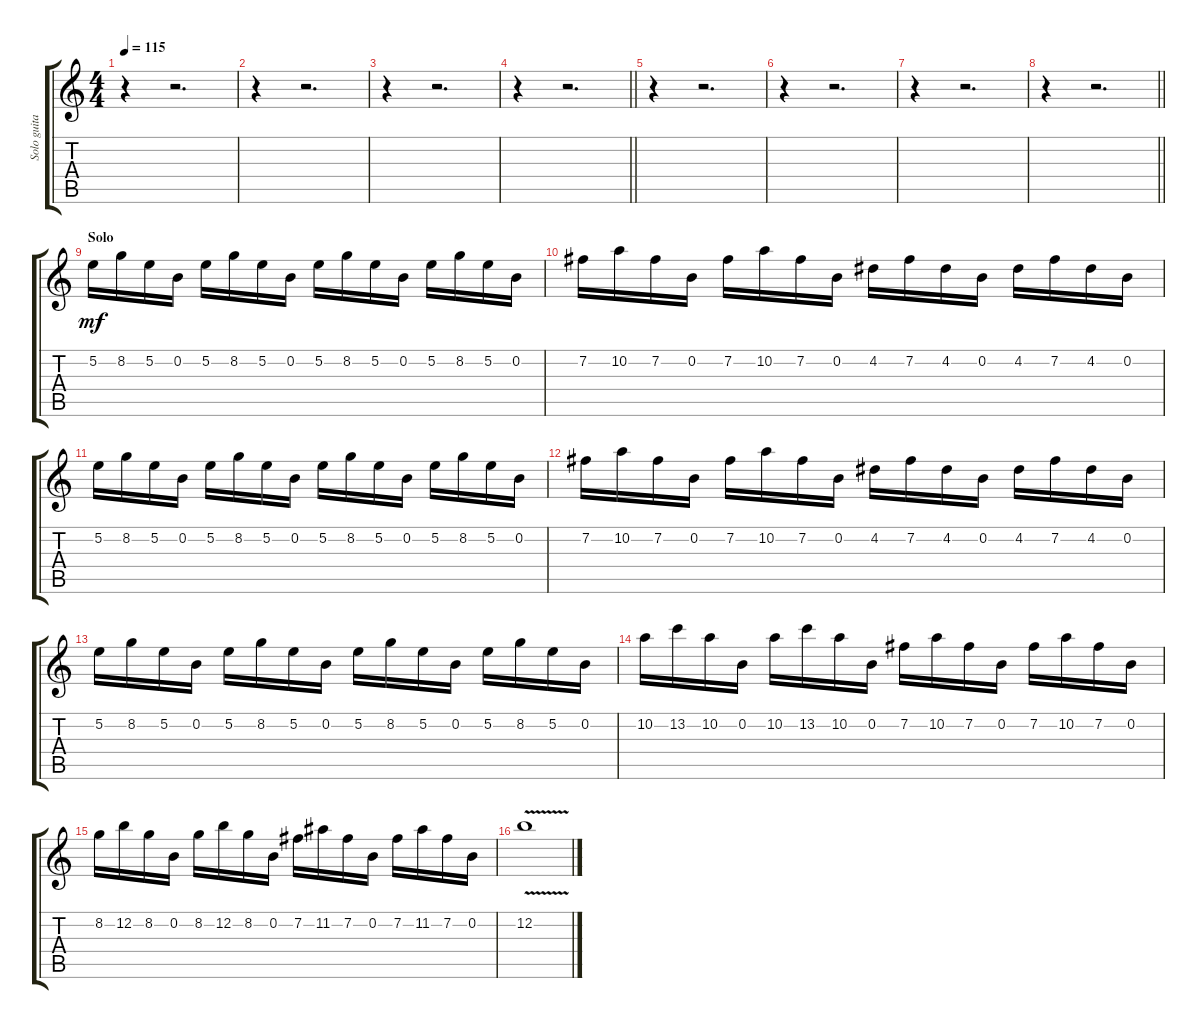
\track ("Solo guitar" "Solo guita") {instrument distortionguitar}
\staff {score tabs}
\tuning (E4 B3 G3 D3 A2 D2) {hide}
\ts (4 4)
\tempo 115
\clef g2
\ks c
r.4{dy mf} r.2{d} |
r.4 r.2{d} |
r.4 r.2{d} |
\barLineRight lightlight
r.4 r.2{d} |
r.4 r.2{d} |
r.4 r.2{d} |
r.4 r.2{d} |
\barLineRight lightlight
r.4 r.2{d} |
\section ("" "Solo")
5.2.16 8.2.16 5.2.16 0.2.16 5.2.16 8.2.16 5.2.16 0.2.16 5.2.16 8.2.16 5.2.16 0.2.16 5.2.16 8.2.16 5.2.16 0.2.16 |
7.2.16 10.2.16 7.2.16 0.2.16 7.2.16 10.2.16 7.2.16 0.2.16 4.2.16 7.2.16 4.2.16 0.2.16 4.2.16 7.2.16 4.2.16 0.2.16 |
5.2.16 8.2.16 5.2.16 0.2.16 5.2.16 8.2.16 5.2.16 0.2.16 5.2.16 8.2.16 5.2.16 0.2.16 5.2.16 8.2.16 5.2.16 0.2.16 |
7.2.16 10.2.16 7.2.16 0.2.16 7.2.16 10.2.16 7.2.16 0.2.16 4.2.16 7.2.16 4.2.16 0.2.16 4.2.16 7.2.16 4.2.16 0.2.16 |
5.2.16 8.2.16 5.2.16 0.2.16 5.2.16 8.2.16 5.2.16 0.2.16 5.2.16 8.2.16 5.2.16 0.2.16 5.2.16 8.2.16 5.2.16 0.2.16 |
10.2.16 13.2.16 10.2.16 0.2.16 10.2.16 13.2.16 10.2.16 0.2.16 7.2.16 10.2.16 7.2.16 0.2.16 7.2.16 10.2.16 7.2.16 0.2.16 |
8.2.16 12.2.16 8.2.16 0.2.16 8.2.16 12.2.16 8.2.16 0.2.16 7.2.16 11.2.16 7.2.16 0.2.16 7.2.16 11.2.16 7.2.16 0.2.16 |
12.2{v}.1
